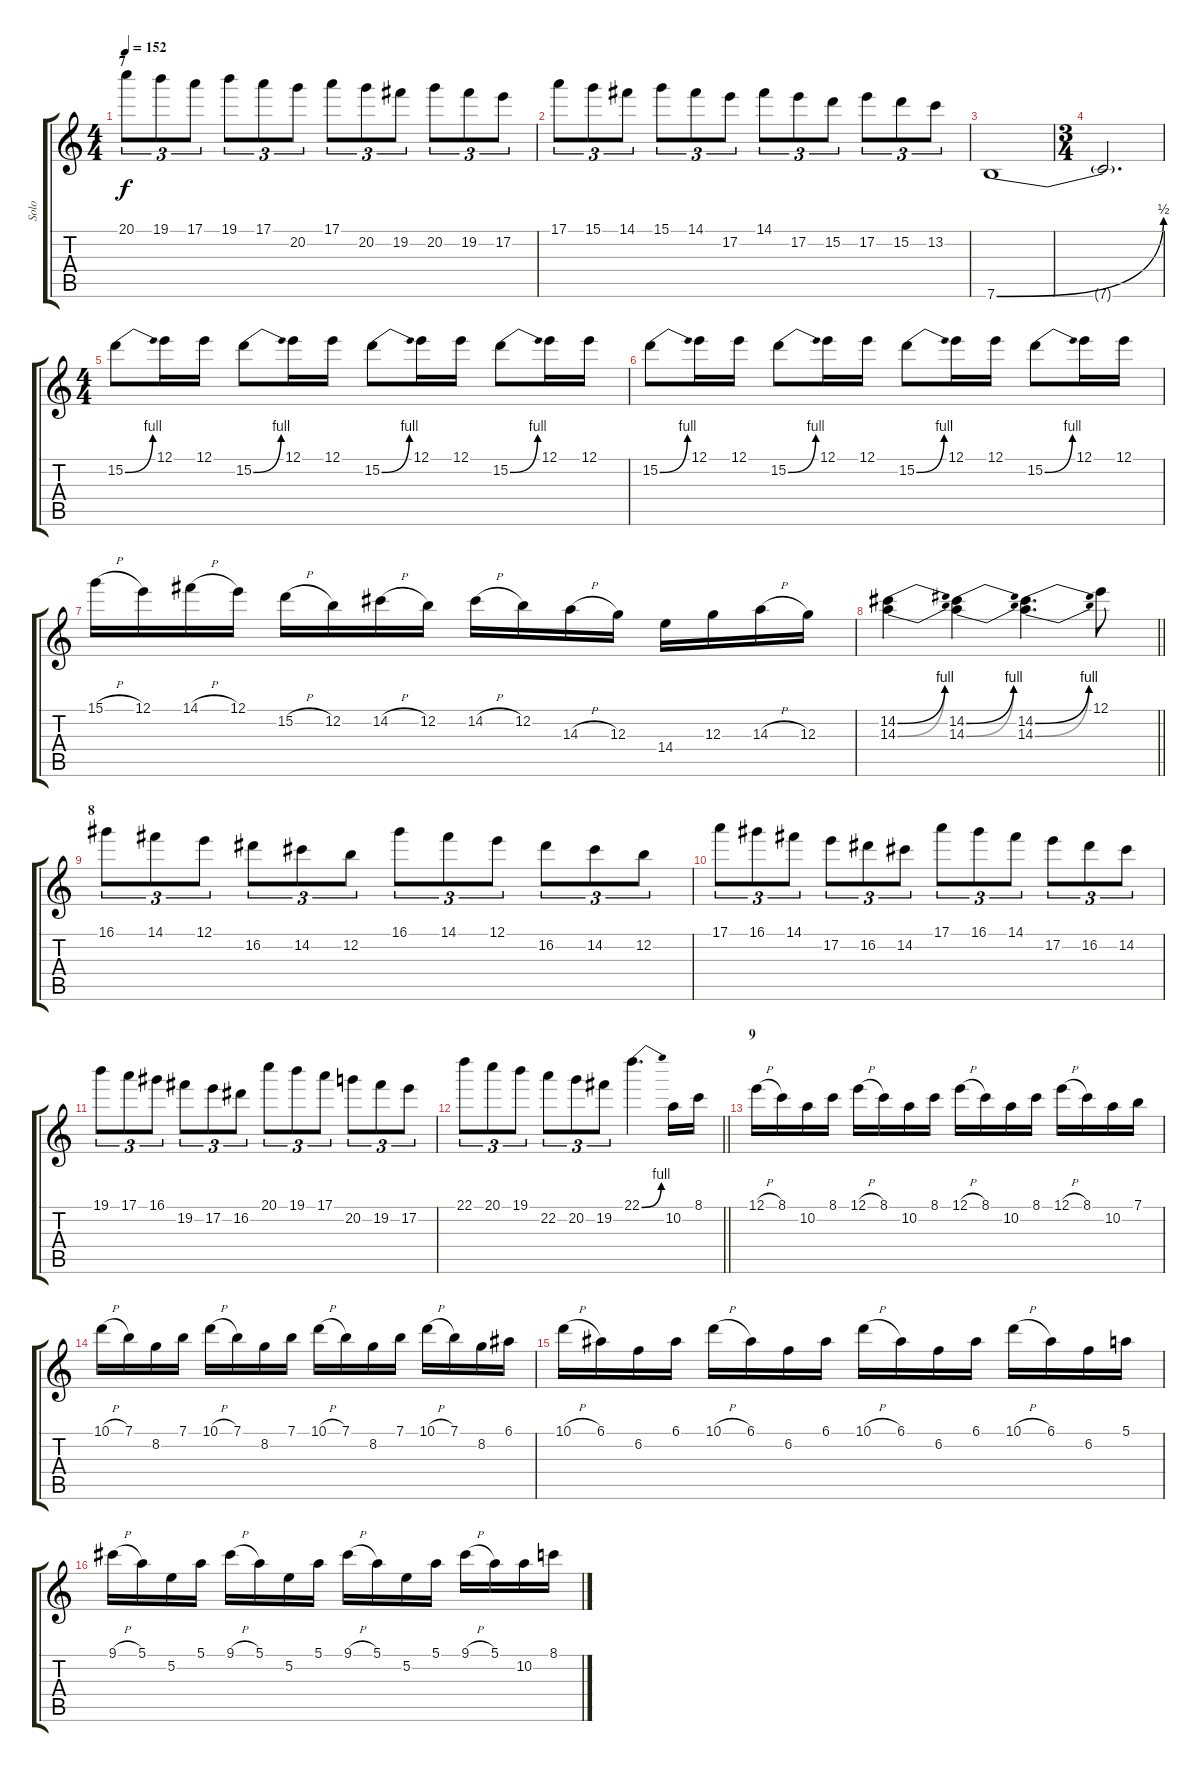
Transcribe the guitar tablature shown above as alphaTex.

\track ("Solo" "Solo") {instrument overdrivenguitar}
\staff {score tabs}
\tuning (E4 B3 G3 D3 A2 E2) {hide}
\ts (4 4)
\section ("" "7")
\tempo 152
\clef g2
\ks c
20.1.8{tu (3 2) dy f} 19.1.8{tu (3 2)} 17.1.8{tu (3 2)} 19.1.8{tu (3 2)} 17.1.8{tu (3 2)} 20.2.8{tu (3 2)} 17.1.8{tu (3 2)} 20.2.8{tu (3 2)} 19.2.8{tu (3 2)} 20.2.8{tu (3 2)} 19.2.8{tu (3 2)} 17.2.8{tu (3 2)} |
17.1.8{tu (3 2)} 15.1.8{tu (3 2)} 14.1.8{tu (3 2)} 15.1.8{tu (3 2)} 14.1.8{tu (3 2)} 17.2.8{tu (3 2)} 14.1.8{tu (3 2)} 17.2.8{tu (3 2)} 15.2.8{tu (3 2)} 17.2.8{tu (3 2)} 15.2.8{tu (3 2)} 13.2.8{tu (3 2)} |
7.6{be (bend 0 0 60 2)}.1 |
\ts (3 4)
7.6{t}.2{d} |
\ts (4 4)
15.2{be (bend 0 0 60 4)}.8 12.1.16 12.1.16 15.2{be (bend 0 0 60 4)}.8 12.1.16 12.1.16 15.2{be (bend 0 0 60 4)}.8 12.1.16 12.1.16 15.2{be (bend 0 0 60 4)}.8 12.1.16 12.1.16 |
15.2{be (bend 0 0 60 4)}.8 12.1.16 12.1.16 15.2{be (bend 0 0 60 4)}.8 12.1.16 12.1.16 15.2{be (bend 0 0 60 4)}.8 12.1.16 12.1.16 15.2{be (bend 0 0 60 4)}.8 12.1.16 12.1.16 |
15.1{h}.16 12.1.16 14.1{h}.16 12.1.16 15.2{h}.16 12.2.16 14.2{h}.16 12.2.16 14.2{h}.16 12.2.16 14.3{h}.16 12.3.16 14.4.16 12.3.16 14.3{h}.16 12.3.16 |
\barLineRight lightlight
(14.2{be (bend 0 0 60 4)} 14.3{be (bend 0 0 60 4)}).4 (14.2{be (bend 0 0 60 4)} 14.3{be (bend 0 0 60 4)}).4 (14.2{be (bend 0 0 60 4)} 14.3{be (bend 0 0 60 4)}).4{d} 12.1.8 |
\section ("" "8")
16.1.8{tu (3 2)} 14.1.8{tu (3 2)} 12.1.8{tu (3 2)} 16.2.8{tu (3 2)} 14.2.8{tu (3 2)} 12.2.8{tu (3 2)} 16.1.8{tu (3 2)} 14.1.8{tu (3 2)} 12.1.8{tu (3 2)} 16.2.8{tu (3 2)} 14.2.8{tu (3 2)} 12.2.8{tu (3 2)} |
17.1.8{tu (3 2)} 16.1.8{tu (3 2)} 14.1.8{tu (3 2)} 17.2.8{tu (3 2)} 16.2.8{tu (3 2)} 14.2.8{tu (3 2)} 17.1.8{tu (3 2)} 16.1.8{tu (3 2)} 14.1.8{tu (3 2)} 17.2.8{tu (3 2)} 16.2.8{tu (3 2)} 14.2.8{tu (3 2)} |
19.1.8{tu (3 2)} 17.1.8{tu (3 2)} 16.1.8{tu (3 2)} 19.2.8{tu (3 2)} 17.2.8{tu (3 2)} 16.2.8{tu (3 2)} 20.1.8{tu (3 2)} 19.1.8{tu (3 2)} 17.1.8{tu (3 2)} 20.2.8{tu (3 2)} 19.2.8{tu (3 2)} 17.2.8{tu (3 2)} |
\barLineRight lightlight
22.1.8{tu (3 2)} 20.1.8{tu (3 2)} 19.1.8{tu (3 2)} 22.2.8{tu (3 2)} 20.2.8{tu (3 2)} 19.2.8{tu (3 2)} 22.1{be (bend 0 0 60 4)}.4{d} 10.2.16 8.1.16 |
\section ("" "9")
12.1{h}.16 8.1.16 10.2.16 8.1.16 12.1{h}.16 8.1.16 10.2.16 8.1.16 12.1{h}.16 8.1.16 10.2.16 8.1.16 12.1{h}.16 8.1.16 10.2.16 7.1.16 |
10.1{h}.16 7.1.16 8.2.16 7.1.16 10.1{h}.16 7.1.16 8.2.16 7.1.16 10.1{h}.16 7.1.16 8.2.16 7.1.16 10.1{h}.16 7.1.16 8.2.16 6.1.16 |
10.1{h}.16 6.1.16 6.2.16 6.1.16 10.1{h}.16 6.1.16 6.2.16 6.1.16 10.1{h}.16 6.1.16 6.2.16 6.1.16 10.1{h}.16 6.1.16 6.2.16 5.1.16 |
9.1{h}.16 5.1.16 5.2.16 5.1.16 9.1{h}.16 5.1.16 5.2.16 5.1.16 9.1{h}.16 5.1.16 5.2.16 5.1.16 9.1{h}.16 5.1.16 10.2.16 8.1.16
